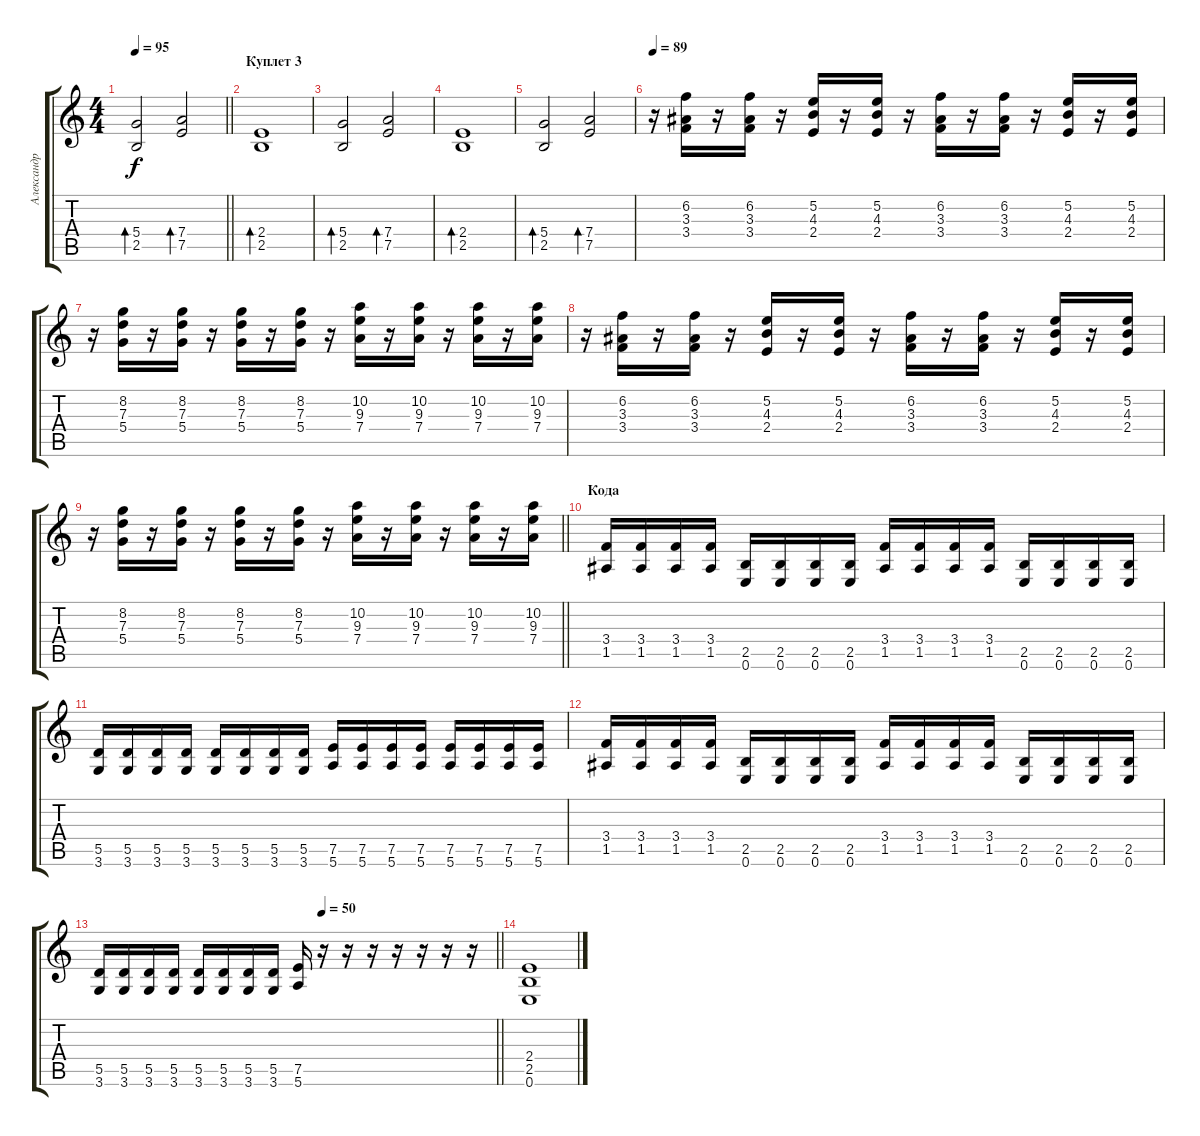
\track ("Александр \"Ренегат\" Леонтьев" "Александр ") {instrument distortionguitar}
\staff {score tabs}
\tuning (E4 B3 G3 D3 A2 E2) {hide}
\ts (4 4)
\tempo 95
\clef g2
\barLineRight lightlight
\ks c
(5.4 2.5).2{bd 120 dy f} (7.4 7.5).2{bd 120} |
\section ("" "Куплет 3")
(2.4 2.5).1{bd 120} |
(5.4 2.5).2{bd 120} (7.4 7.5).2{bd 120} |
(2.4 2.5).1{bd 120} |
(5.4 2.5).2{bd 120} (7.4 7.5).2{bd 120} |
\tempo 89
r.16{volume 10} (6.2 3.3 3.4).16 r.16 (6.2 3.3 3.4).16 r.16 (5.2 4.3 2.4).16 r.16 (5.2 4.3 2.4).16 r.16 (6.2 3.3 3.4).16 r.16 (6.2 3.3 3.4).16 r.16 (5.2 4.3 2.4).16 r.16 (5.2 4.3 2.4).16 |
r.16 (8.2 7.3 5.4).16 r.16 (8.2 7.3 5.4).16 r.16 (8.2 7.3 5.4).16 r.16 (8.2 7.3 5.4).16 r.16 (10.2 9.3 7.4).16 r.16 (10.2 9.3 7.4).16 r.16 (10.2 9.3 7.4).16 r.16 (10.2 9.3 7.4).16 |
r.16{volume 10} (6.2 3.3 3.4).16 r.16 (6.2 3.3 3.4).16 r.16 (5.2 4.3 2.4).16 r.16 (5.2 4.3 2.4).16 r.16 (6.2 3.3 3.4).16 r.16 (6.2 3.3 3.4).16 r.16 (5.2 4.3 2.4).16 r.16 (5.2 4.3 2.4).16 |
\barLineRight lightlight
r.16 (8.2 7.3 5.4).16 r.16 (8.2 7.3 5.4).16 r.16 (8.2 7.3 5.4).16 r.16 (8.2 7.3 5.4).16 r.16 (10.2 9.3 7.4).16 r.16 (10.2 9.3 7.4).16 r.16 (10.2 9.3 7.4).16 r.16 (10.2 9.3 7.4).16 |
\section ("" "Кода")
(3.4 1.5).16{volume 16 instrument distortionguitar} (3.4 1.5).16 (3.4 1.5).16 (3.4 1.5).16 (2.5 0.6).16 (2.5 0.6).16 (2.5 0.6).16 (2.5 0.6).16 (3.4 1.5).16 (3.4 1.5).16 (3.4 1.5).16 (3.4 1.5).16 (2.5 0.6).16 (2.5 0.6).16 (2.5 0.6).16 (2.5 0.6).16 |
(5.5 3.6).16 (5.5 3.6).16 (5.5 3.6).16 (5.5 3.6).16 (5.5 3.6).16 (5.5 3.6).16 (5.5 3.6).16 (5.5 3.6).16 (7.5 5.6).16 (7.5 5.6).16 (7.5 5.6).16 (7.5 5.6).16 (7.5 5.6).16 (7.5 5.6).16 (7.5 5.6).16 (7.5 5.6).16 |
(3.4 1.5).16 (3.4 1.5).16 (3.4 1.5).16 (3.4 1.5).16 (2.5 0.6).16 (2.5 0.6).16 (2.5 0.6).16 (2.5 0.6).16 (3.4 1.5).16 (3.4 1.5).16 (3.4 1.5).16 (3.4 1.5).16 (2.5 0.6).16 (2.5 0.6).16 (2.5 0.6).16 (2.5 0.6).16 |
\tempo (50 0.5625)
\barLineRight lightlight
(5.5 3.6).16 (5.5 3.6).16 (5.5 3.6).16 (5.5 3.6).16 (5.5 3.6).16 (5.5 3.6).16 (5.5 3.6).16 (5.5 3.6).16 (7.5 5.6).16 r.16 r.16 r.16 r.16 r.16 r.16 r.16 |
(2.4 2.5 0.6).1{volume 4}
